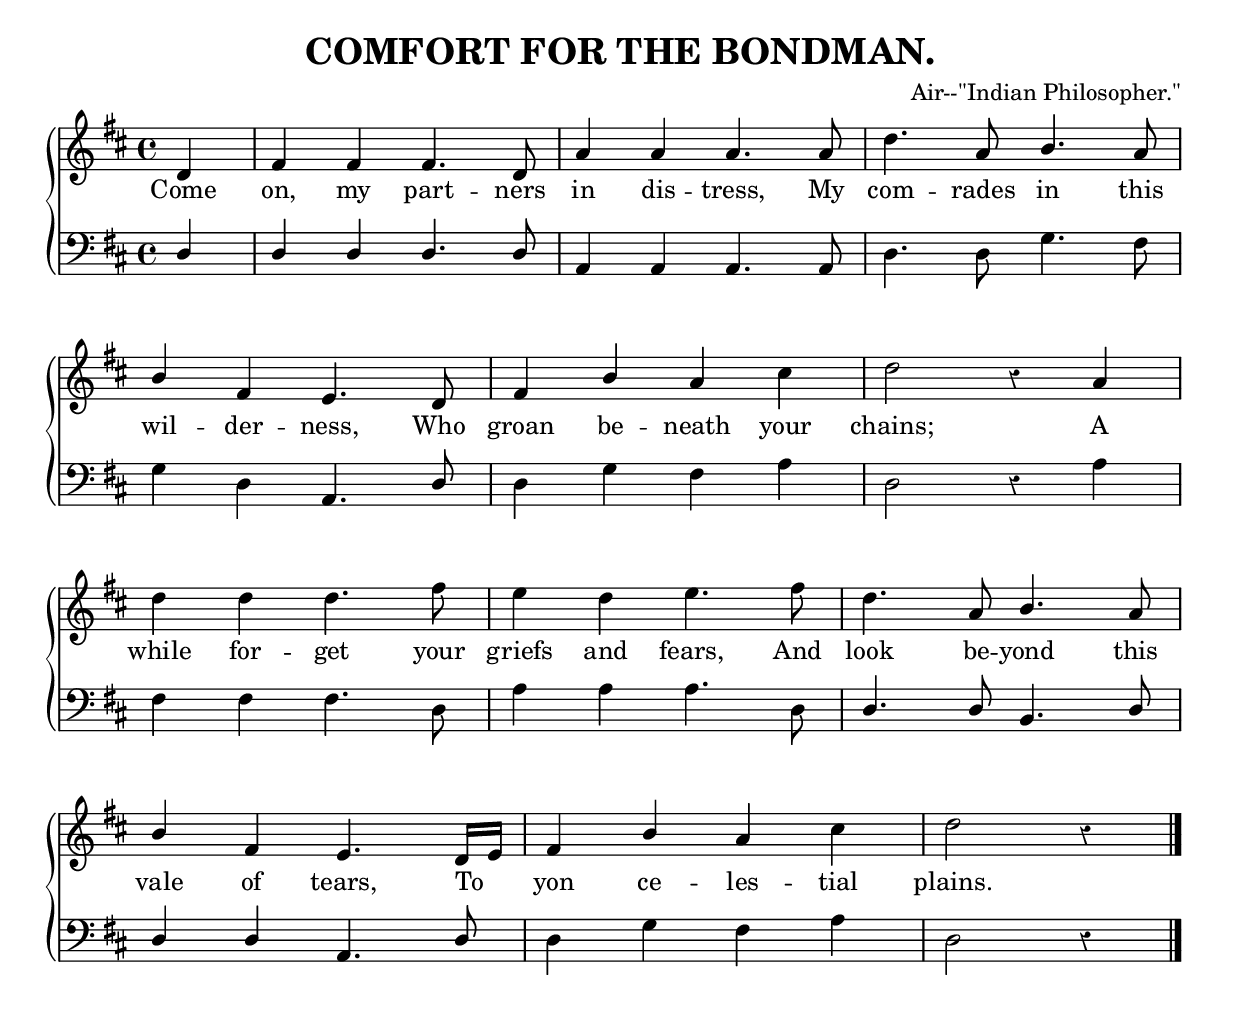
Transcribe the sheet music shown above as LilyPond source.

\version "2.10"
\include "english.ly"

\header {
  title = "COMFORT FOR THE BONDMAN."
  composer = "Air--\"Indian Philosopher.\""
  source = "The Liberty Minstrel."
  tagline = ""
}

words = \lyricmode {
  Come on, my part -- ners in dis -- tress, My com -- rades in this
  wil -- der -- ness, Who groan be -- neath your chains; A
  while for -- get your griefs and fears, And look be -- yond this
  vale of tears, To yon ce -- les -- tial plains.
}

treble =  \relative c' {
  \key d \major
  \time 4/4
  \clef treble
  \autoBeamOff 
  \override Stem #'neutral-direction = #up
  \override Staff.TimeSignature #'style = #'()

  \partial 4 d4 |
      fs4 fs4 fs4. d8 |
      a'4 a4 a4. a8 |
      d4.a8 b4. a8 |

  \break
  b4 fs4 e4. d8 |
      fs4 b4 a4 cs4 |
      d2 r4 a4 |

  \break    
  d4 d4 d4. fs8 |
      e4 d4 e4. fs8 |
      d4. a8 b4. a8 |

  \break    
  b4 fs4 e4. d16[ e16] |
      fs4 b4 a4 cs4 |
      d2 r4 \bar "|."
}

bass =  \relative c {
  \key d \major
  \time 4/4
  \clef bass
  \autoBeamOff
  \override Staff.TimeSignature #'style = #'()

  \stemUp d4 |
      d4 d4 d4. d8 |
      a4 a4 a4. a8 |
      \stemDown d4.d8 g4. fs8 |

  g4 d4 \stemNeutral a4. \stemUp d8 |
      \stemNeutral d4 g4 fs4 a4 |
      d,2 r4 a'4 |

  fs4 fs4 fs4. d8 |
      a'4 a4 a4. d,8 |
      \stemUp d4. d8 b4. d8 |

  d4 d4 a4. d8 |
      \stemDown d4 g4 fs4 a4 |
      d,2 r4 \bar "|."
} 

\score { 
  \new ChoirStaff \with{systemStartDelimiter = #'SystemStartBrace }	
   <<
     \new Staff = "upper" \new Voice = "treble" { \treble } 
     \new Lyrics \lyricsto "treble" { \words }
     \new Staff = "lower"  \new Voice = "bass" { \bass }
   >>
   
   
\layout {
	indent=0
	\context { \Staff \override Rest #'style = #'classical }
	\context { \Score \remove "Bar_number_engraver" }
	\context { \Lyrics \override LyricSpace #'minimum-distance = #2 }	
	  }
	  
\midi { \context { \Score tempoWholesPerMinute = #(ly:make-moment 120 4 ) }}    
   
}

